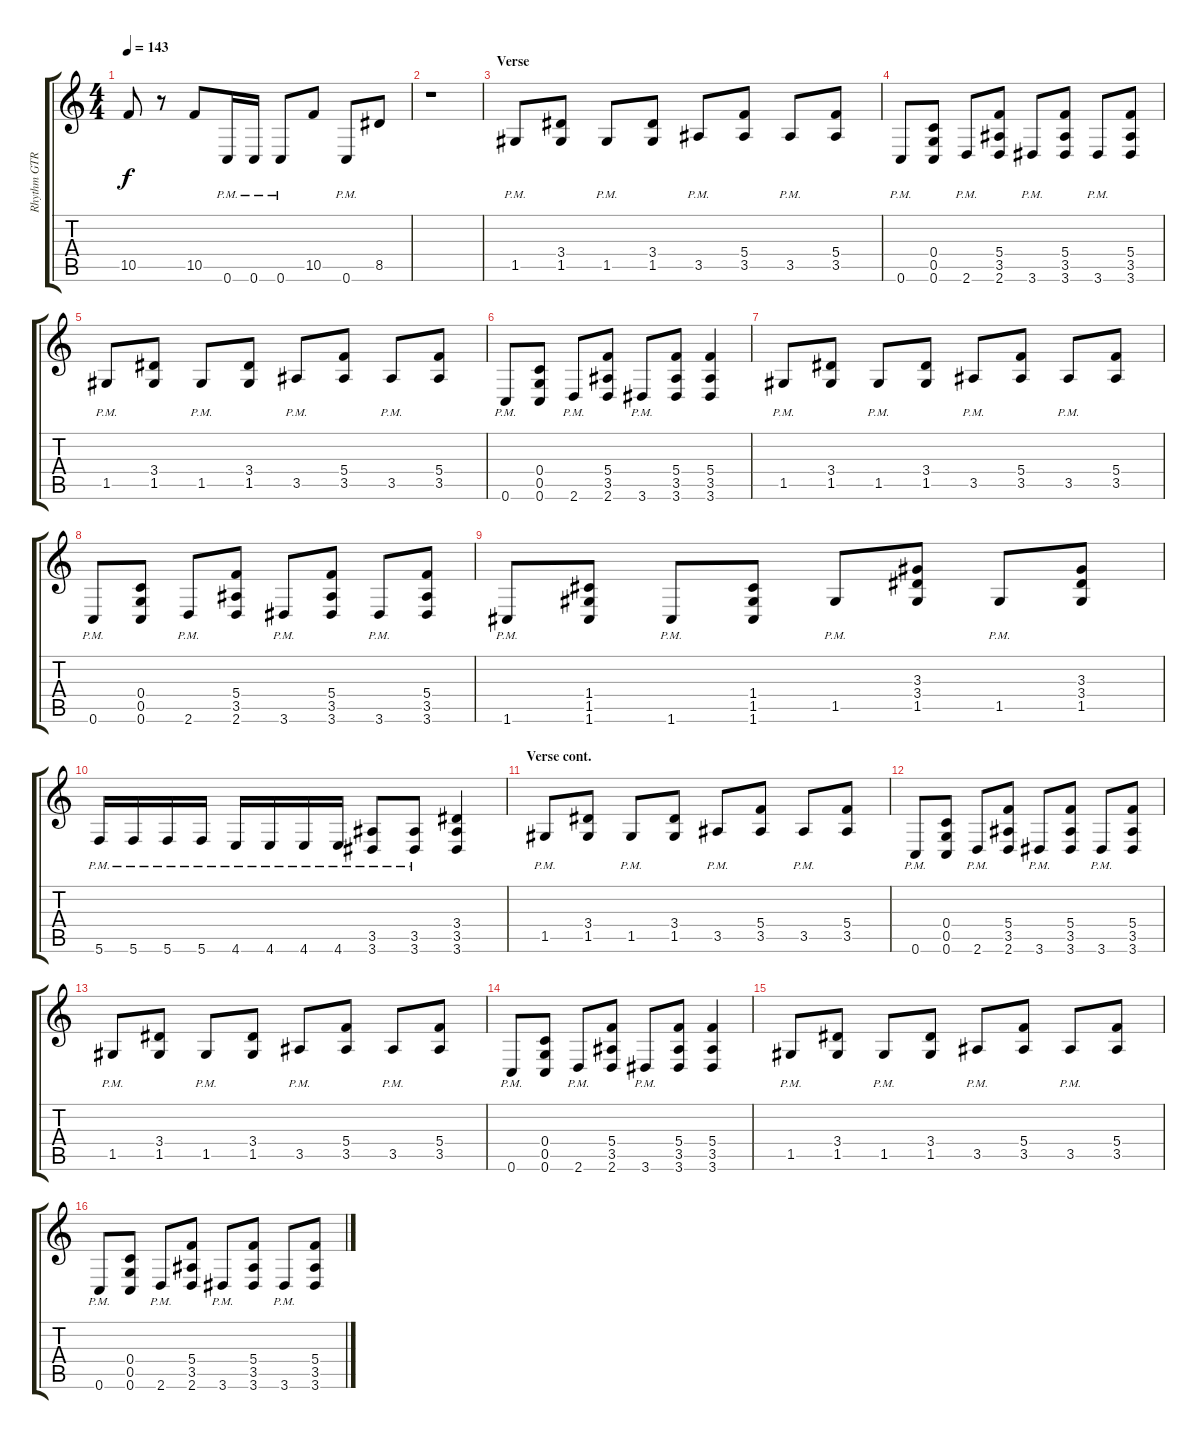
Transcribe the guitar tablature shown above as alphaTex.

\track ("Rhythm GTR 1" "Rhythm GTR") {instrument overdrivenguitar}
\staff {score tabs}
\tuning (D4 A3 F3 C3 G2 C2) {hide}
\ts (4 4)
\tempo 143
\clef g2
\ks aminor
10.5.8{dy f} r.8 10.5.8 0.6{pm}.16 0.6{pm}.16 0.6{pm}.8 10.5.8 0.6{pm}.8 8.5.8 |
r.1 |
\section ("" "Verse")
1.5{pm}.8 (3.4 1.5).8 1.5{pm}.8 (3.4 1.5).8 3.5{pm}.8 (5.4 3.5).8 3.5{pm}.8 (5.4 3.5).8 |
0.6{pm}.8 (0.4 0.5 0.6).8 2.6{pm}.8 (5.4 3.5 2.6).8 3.6{pm}.8 (5.4 3.5 3.6).8 3.6{pm}.8 (5.4 3.5 3.6).8 |
1.5{pm}.8 (3.4 1.5).8 1.5{pm}.8 (3.4 1.5).8 3.5{pm}.8 (5.4 3.5).8 3.5{pm}.8 (5.4 3.5).8 |
0.6{pm}.8 (0.4 0.5 0.6).8 2.6{pm}.8 (5.4 3.5 2.6).8 3.6{pm}.8 (5.4 3.5 3.6).8 (5.4 3.5 3.6).4 |
1.5{pm}.8 (3.4 1.5).8 1.5{pm}.8 (3.4 1.5).8 3.5{pm}.8 (5.4 3.5).8 3.5{pm}.8 (5.4 3.5).8 |
0.6{pm}.8 (0.4 0.5 0.6).8 2.6{pm}.8 (5.4 3.5 2.6).8 3.6{pm}.8 (5.4 3.5 3.6).8 3.6{pm}.8 (5.4 3.5 3.6).8 |
1.6{pm}.8 (1.4 1.5 1.6).8 1.6{pm}.8 (1.4 1.5 1.6).8 1.5{pm}.8 (3.3 3.4 1.5).8 1.5{pm}.8 (3.3 3.4 1.5).8 |
5.6{pm}.16 5.6{pm}.16 5.6{pm}.16 5.6{pm}.16 4.6{pm}.16 4.6{pm}.16 4.6{pm}.16 4.6{pm}.16 (3.5{pm} 3.6{pm}).8 (3.5{pm} 3.6{pm}).8 (3.4 3.5 3.6).4 |
\section ("" "Verse cont.")
1.5{pm}.8 (3.4 1.5).8 1.5{pm}.8 (3.4 1.5).8 3.5{pm}.8 (5.4 3.5).8 3.5{pm}.8 (5.4 3.5).8 |
0.6{pm}.8 (0.4 0.5 0.6).8 2.6{pm}.8 (5.4 3.5 2.6).8 3.6{pm}.8 (5.4 3.5 3.6).8 3.6{pm}.8 (5.4 3.5 3.6).8 |
1.5{pm}.8 (3.4 1.5).8 1.5{pm}.8 (3.4 1.5).8 3.5{pm}.8 (5.4 3.5).8 3.5{pm}.8 (5.4 3.5).8 |
0.6{pm}.8 (0.4 0.5 0.6).8 2.6{pm}.8 (5.4 3.5 2.6).8 3.6{pm}.8 (5.4 3.5 3.6).8 (5.4 3.5 3.6).4 |
1.5{pm}.8 (3.4 1.5).8 1.5{pm}.8 (3.4 1.5).8 3.5{pm}.8 (5.4 3.5).8 3.5{pm}.8 (5.4 3.5).8 |
0.6{pm}.8 (0.4 0.5 0.6).8 2.6{pm}.8 (5.4 3.5 2.6).8 3.6{pm}.8 (5.4 3.5 3.6).8 3.6{pm}.8 (5.4 3.5 3.6).8
